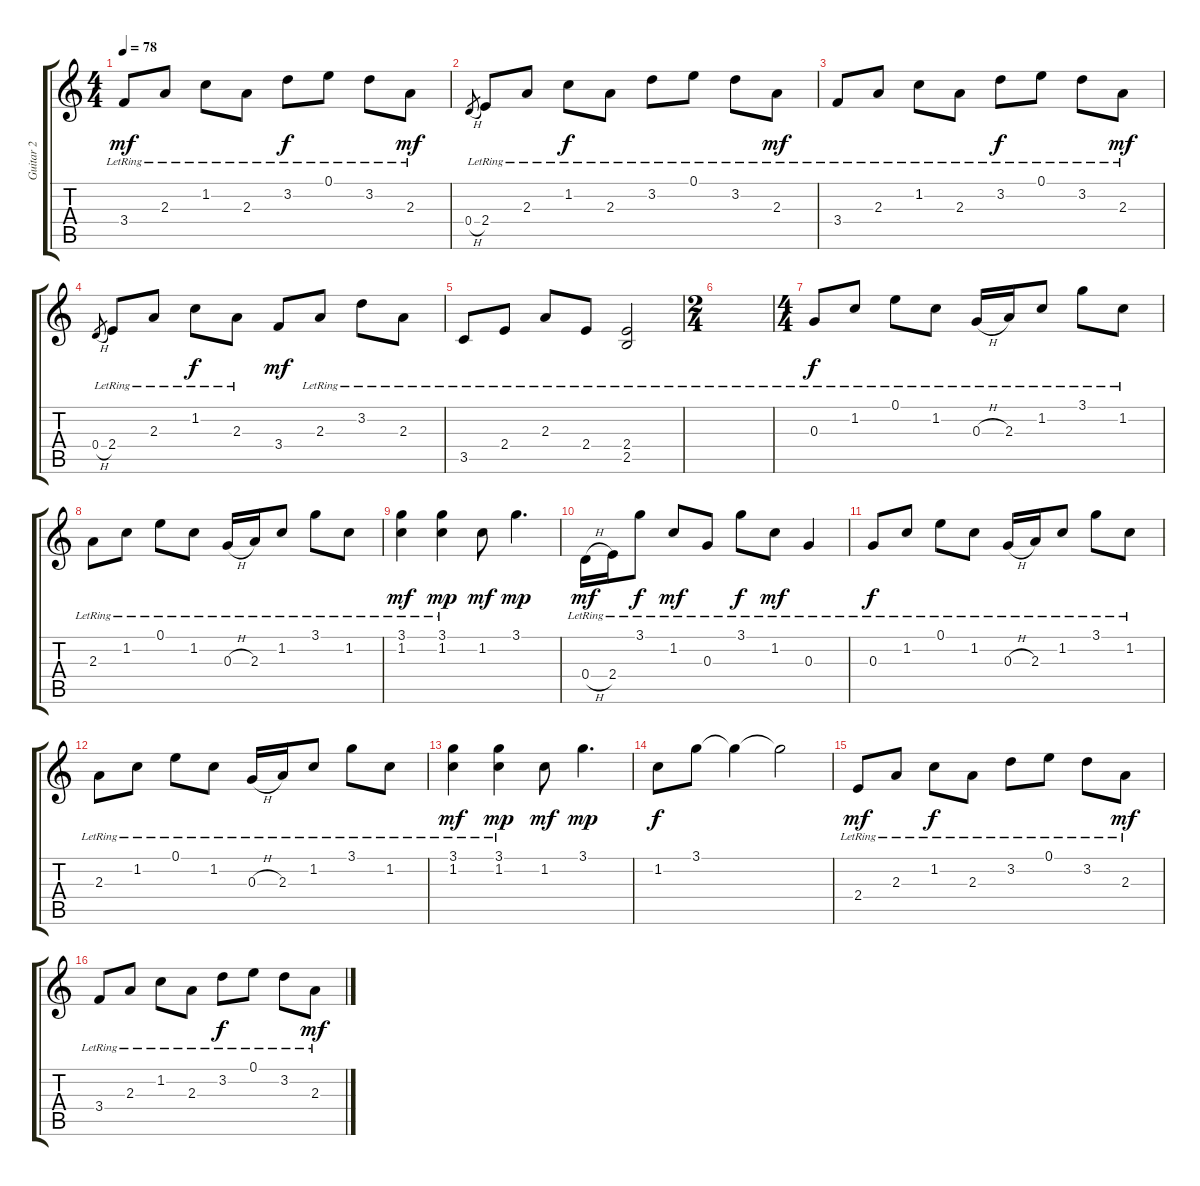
\track ("Guitar 2" "Guitar 2") {instrument electricguitarclean}
\staff {score tabs}
\tuning (E4 B3 G3 D3 A2 E2) {hide}
\ts (4 4)
\tempo 78
\clef g2
\ks c
3.4{lr}.8{dy mf} 2.3{lr}.8 1.2{lr}.8 2.3{lr}.8 3.2{lr}.8{dy f} 0.1{lr}.8 3.2{lr}.8 2.3{lr}.8{dy mf} |
0.4{h}.8{gr} 2.4{lr}.8 2.3{lr}.8 1.2{lr}.8{dy f} 2.3{lr}.8 3.2{lr}.8 0.1{lr}.8 3.2{lr}.8 2.3{lr}.8{dy mf} |
3.4{lr}.8 2.3{lr}.8 1.2{lr}.8 2.3{lr}.8 3.2{lr}.8{dy f} 0.1{lr}.8 3.2{lr}.8 2.3{lr}.8{dy mf} |
0.4{h}.8{gr} 2.4{lr}.8 2.3{lr}.8 1.2{lr}.8{dy f} 2.3{lr}.8 3.4.8{dy mf} 2.3{lr}.8 3.2{lr}.8 2.3{lr}.8 |
3.5{lr}.8 2.4{lr}.8 2.3{lr}.8 2.4{lr}.8 (2.4{lr} 2.5{lr}).2 |
\ts (2 4)
|
\ts (4 4)
0.3{lr}.8{dy f volume 10 balance 8} 1.2{lr}.8 0.1{lr}.8 1.2{lr}.8 0.3{h lr}.16 2.3{lr}.16 1.2{lr}.8 3.1{lr}.8 1.2{lr}.8 |
2.3{lr}.8 1.2{lr}.8 0.1{lr}.8 1.2{lr}.8 0.3{h lr}.16 2.3{lr}.16 1.2{lr}.8 3.1{lr}.8 1.2{lr}.8 |
(3.1{lr} 1.2{lr}).4{dy mf} (3.1{lr} 1.2{lr}).4{dy mp} 1.2.8{dy mf} 3.1.4{d dy mp} |
0.4{h lr}.16{dy mf} 2.4{lr}.16 3.1{lr}.8{dy f} 1.2{lr}.8{dy mf} 0.3{lr}.8 3.1{lr}.8{dy f} 1.2{lr}.8{dy mf} 0.3{lr}.4 |
0.3{lr}.8{dy f} 1.2{lr}.8 0.1{lr}.8 1.2{lr}.8 0.3{h lr}.16 2.3{lr}.16 1.2{lr}.8 3.1{lr}.8 1.2{lr}.8 |
2.3{lr}.8 1.2{lr}.8 0.1{lr}.8 1.2{lr}.8 0.3{h lr}.16 2.3{lr}.16 1.2{lr}.8 3.1{lr}.8 1.2{lr}.8 |
(3.1{lr} 1.2{lr}).4{dy mf} (3.1{lr} 1.2{lr}).4{dy mp} 1.2.8{dy mf} 3.1.4{d dy mp} |
1.2.8{dy f} 3.1.8 3.1{t}.4 3.1{t}.2 |
2.4{lr}.8{dy mf volume 10 balance 5} 2.3{lr}.8 1.2{lr}.8{dy f} 2.3{lr}.8 3.2{lr}.8 0.1{lr}.8 3.2{lr}.8 2.3{lr}.8{dy mf} |
3.4{lr}.8 2.3{lr}.8 1.2{lr}.8 2.3{lr}.8 3.2{lr}.8{dy f} 0.1{lr}.8 3.2{lr}.8 2.3{lr}.8{dy mf}
